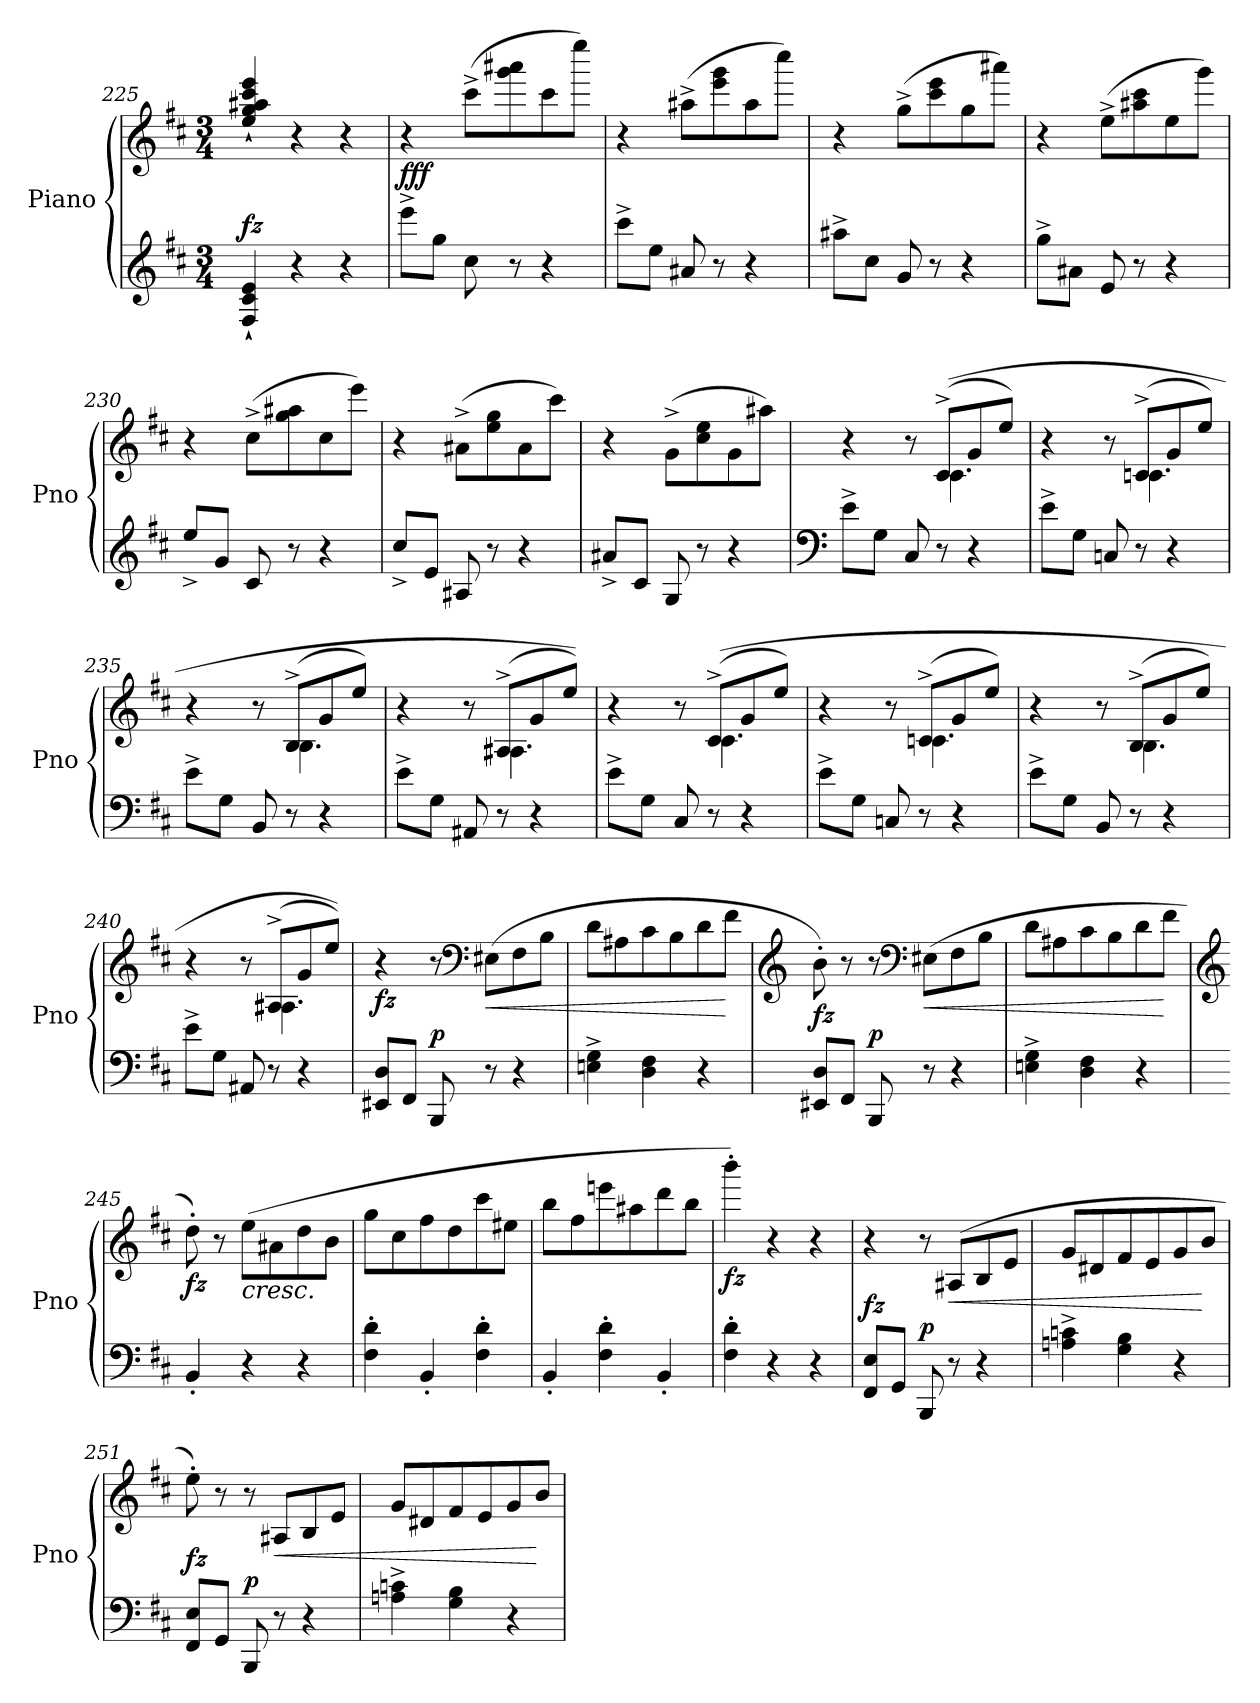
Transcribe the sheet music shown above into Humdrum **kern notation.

**kern	**kern	**dynam
*part1	*part1	*part1
*staff2	*staff1	*staff1/2
*I"Piano	*	*
*I'Pno	*	*
*clefG2	*clefG2	*
*k[f#c#]	*k[f#c#]	*
*M3/4	*M3/4	*
=225	=225	=225
!	!	!LO:DY:a=2
4F#/` 4c#/` 4e/`	4ee/` 4gg/` 4aa#X/` 4ccc#/` 4eee/`	fz
4r	4r	.
4r	4r	.
=226	=226	=226
!	!	!LO:DY:b
8eee^\L	4r	fff
8gg\J	.	.
8cc#\	(8ccc#^\L	.
8r	8ggg\ 8aaa#X\	.
4r	8ccc#\	.
.	8eeee\J)	.
=227	=227	=227
8ccc#^\L	4r	.
8ee\J	.	.
8a#X/	(8aa#X^\L	.
8r	8eee\ 8ggg\	.
4r	8aa#\	.
.	8cccc#\J)	.
=228	=228	=228
8aa#X^\L	4r	.
8cc#\J	.	.
8g/	(8gg^\L	.
8r	8ccc#\ 8eee\	.
4r	8gg\	.
.	8aaa#X\J)	.
!!LO:LB:g=z
=229	=229	=229
8gg^\L	4r	.
8a#X\J	.	.
8e/	(8ee^\L	.
8r	8aa#X\ 8ccc#\	.
4r	8ee\	.
.	8ggg\J)	.
=230	=230	=230
8ee^/L	4r	.
8g/J	.	.
8c#/	(8cc#^\L	.
8r	8gg\ 8aa#X\	.
4r	8cc#\	.
.	8eee\J)	.
=231	=231	=231
8cc#^/L	4r	.
8e/J	.	.
8A#X/	(8a#X^\L	.
8r	8ee\ 8gg\	.
4r	8a#\	.
.	8ccc#\J)	.
=232	=232	=232
8a#X^/L	4r	.
8c#/J	.	.
8G/	(8g^\L	.
8r	8cc#\ 8ee\	.
4r	8g\	.
.	8aa#X\J)	.
=233	=233	=233
*clefF4	*	*
*	*^	*
8e^\L	4r	4.ryy	.
8G\J	.	.	.
8C#/	8r	.	.
8r	((8c#^/L	4.c#\	.
4r	8g/	.	.
.	8ee/J)	.	.
!!LO:LB:g=z	!!
=234	=234	=234	=234
8e^\L	4r	4.ryy	.
8G\J	.	.	.
8Cn/	8r	.	.
8r	(8cn^/L	4.c\	.
4r	8g/	.	.
.	8ee/J)	.	.
!!LO:PB:g=z	!!
=235	=235	=235	=235
8e^\L	4r	4.ryy	.
8G\J	.	.	.
8BB/	8r	.	.
8r	(8B^/L	4.B\	.
4r	8g/	.	.
.	8ee/J)	.	.
=236	=236	=236	=236
8e^\L	4r	4.ryy	.
8G\J	.	.	.
8AA#X/	8r	.	.
8r	(8A#X^/L	4.A#\	.
4r	8g/	.	.
.	8ee/J))	.	.
=237	=237	=237	=237
8e^\L	4r	4.ryy	.
8G\J	.	.	.
8C#/	8r	.	.
8r	((8c#^/L	4.c#\	.
4r	8g/	.	.
.	8ee/J)	.	.
=238	=238	=238	=238
8e^\L	4r	4.ryy	.
8G\J	.	.	.
8Cn/	8r	.	.
8r	(8cn^/L	4.c\	.
4r	8g/	.	.
.	8ee/J)	.	.
=239	=239	=239	=239
8e^\L	4r	4.ryy	.
8G\J	.	.	.
8BB/	8r	.	.
8r	(8B^/L	4.B\	.
4r	8g/	.	.
.	8ee/J)	.	.
!!LO:PB:g=z	!!
=240	=240	=240	=240
8e^\L	4r	4.ryy	.
8G\J	.	.	.
8AA#X/	8r	.	.
8r	(8A#X^/L	4.A#\	.
4r	8g/	.	.
.	8ee/J))	.	.
*	*v	*v	*
!!LO:LB:g=z
=241	=241	=241
!	!	!LO:DY:b
8EE#X/ 8D/L	4r	fz
8FF#/J	.	.
!	!	!LO:DY:a=2
8BBB/	8r	p
*	*clefF4	*
!	!	!LO:HP:b
8r	(8E#X\L	<
4r	8F#\	.
.	8B\J	.
=242	=242	=242
4En\^ 4G\^	8d\L	.
.	8A#X\	.
4D\ 4F#\	8c#\	.
.	8B\	.
4r	8d\	.
.	8f#\J	[
=243	=243	=243
*	*clefG2	*
!	!	!LO:DY:b
8EE#X/ 8D/L	8b'\)	fz
8FF#/J	8r	.
!	!	!LO:DY:a=2
8BBB/	8r	p
*	*clefF4	*
!	!	!LO:HP:b
8r	(8E#X\L	<
4r	8F#\	.
.	8B\J	.
=244	=244	=244
4En\^ 4G\^	8d\L	.
.	8A#X\	.
4D\ 4F#\	8c#\	.
.	8B\	.
4r	8d\	.
.	8f#\J	[
=245	=245	=245
*	*clefG2	*
!	!	!LO:DY:b
4BB'/	8dd'\)	fz
.	8r	.
!	!	!LO:HP:b
4r	(8ee\L	<
.	8a#X\	.
4r	8dd\	.
.	8b\J	.
!!LO:LB:g=z
=246	=246	=246
4F#\' 4d\'	8gg\L	.
.	8cc#\	.
4BB'/	8ff#\	.
!	!	!LO:DY:b
.	8dd\	other-dynamics
4F#\' 4d\'	8ccc#\	.
.	8ee#X\J	.
=247	=247	=247
4BB'/	8bb\L	.
.	8ff#\	.
4F#\' 4d\'	8eeen\	.
.	8aa#X\	.
4BB'/	8ddd\	.
.	8bb\J	[
=248	=248	=248
!	!	!LO:DY:b
4F#\' 4d\'	4bbb'\)	fz
4r	4r	.
4r	4r	.
=249	=249	=249
!	!	!LO:DY:a=2
8FF#/ 8E/L	4r	fz
8GG/J	.	.
!	!	!LO:DY:a=2
8BBB/	8r	p
!	!	!LO:HP:b
8r	(8A#X/L	<
4r	8B/	.
.	8e/J	.
=250	=250	=250
4An\^ 4cn\^	8g/L	.
.	8d#X/	.
4G\ 4B\	8f#/	.
.	8e/	.
4r	8g/	.
.	8b/J	[
=251	=251	=251
!	!	!LO:DY:a=2
8FF#/ 8E/L	8ee'\)	fz
8GG/J	8r	.
!	!	!LO:DY:a=2
8BBB/	8r	p
!	!	!LO:HP:b
8r	8A#X/L	<
4r	8B/	.
.	8e/J	.
!!LO:LB:g=z
=252	=252	=252
4An\^ 4cn\^	8g/L	.
.	8d#X/	.
4G\ 4B\	8f#/	.
.	8e/	.
4r	8g/	.
.	8b/J	[
=	=	=
*-	*-	*-
